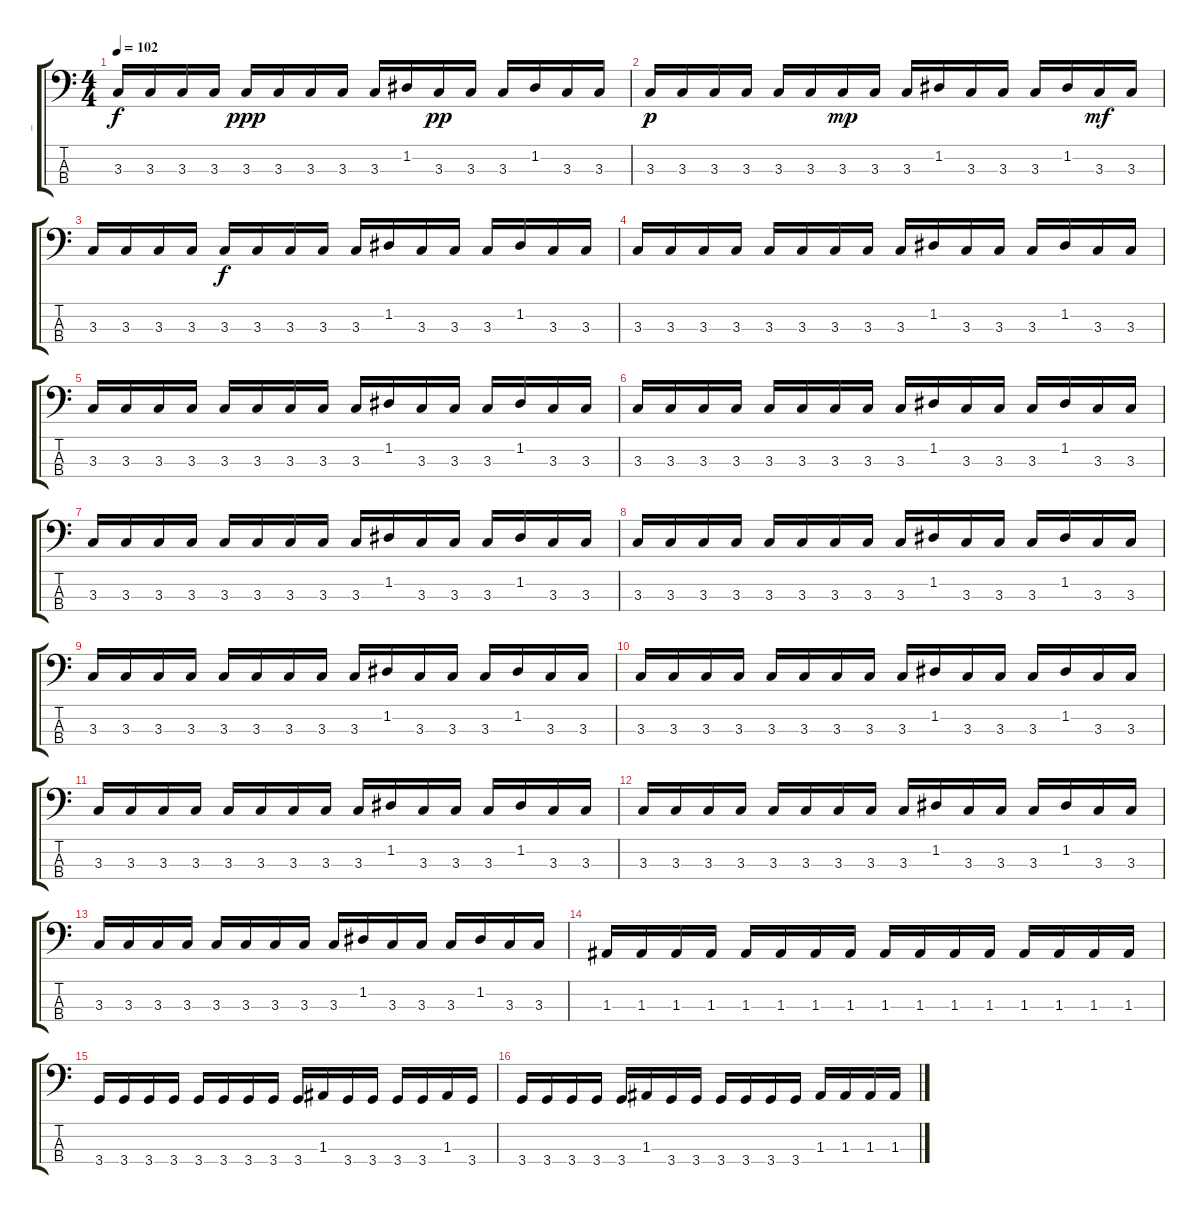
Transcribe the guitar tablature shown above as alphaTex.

\track ("_" "_") {instrument synthbass1}
\staff {score tabs}
\tuning (G2 D2 A1 E1) {hide}
\ts (4 4)
\tempo 102
\clef f4
\ks c
3.3.16{dy f instrument synthbass1} 3.3.16 3.3.16 3.3.16 3.3.16{dy ppp} 3.3.16 3.3.16 3.3.16 3.3.16 1.2.16 3.3.16{dy pp} 3.3.16 3.3.16 1.2.16 3.3.16 3.3.16 |
3.3.16{dy p} 3.3.16 3.3.16 3.3.16 3.3.16 3.3.16 3.3.16{dy mp} 3.3.16 3.3.16 1.2.16 3.3.16 3.3.16 3.3.16 1.2.16 3.3.16{dy mf} 3.3.16 |
3.3.16 3.3.16 3.3.16 3.3.16 3.3.16{dy f} 3.3.16 3.3.16 3.3.16 3.3.16 1.2.16 3.3.16 3.3.16 3.3.16 1.2.16 3.3.16 3.3.16 |
3.3.16 3.3.16 3.3.16 3.3.16 3.3.16 3.3.16 3.3.16 3.3.16 3.3.16 1.2.16 3.3.16 3.3.16 3.3.16 1.2.16 3.3.16 3.3.16 |
3.3.16 3.3.16 3.3.16 3.3.16 3.3.16 3.3.16 3.3.16 3.3.16 3.3.16 1.2.16 3.3.16 3.3.16 3.3.16 1.2.16 3.3.16 3.3.16 |
3.3.16 3.3.16 3.3.16 3.3.16 3.3.16 3.3.16 3.3.16 3.3.16 3.3.16 1.2.16 3.3.16 3.3.16 3.3.16 1.2.16 3.3.16 3.3.16 |
3.3.16 3.3.16 3.3.16 3.3.16 3.3.16 3.3.16 3.3.16 3.3.16 3.3.16 1.2.16 3.3.16 3.3.16 3.3.16 1.2.16 3.3.16 3.3.16 |
3.3.16 3.3.16 3.3.16 3.3.16 3.3.16 3.3.16 3.3.16 3.3.16 3.3.16 1.2.16 3.3.16 3.3.16 3.3.16 1.2.16 3.3.16 3.3.16 |
3.3.16 3.3.16 3.3.16 3.3.16 3.3.16 3.3.16 3.3.16 3.3.16 3.3.16 1.2.16 3.3.16 3.3.16 3.3.16 1.2.16 3.3.16 3.3.16 |
3.3.16 3.3.16 3.3.16 3.3.16 3.3.16 3.3.16 3.3.16 3.3.16 3.3.16 1.2.16 3.3.16 3.3.16 3.3.16 1.2.16 3.3.16 3.3.16 |
3.3.16 3.3.16 3.3.16 3.3.16 3.3.16 3.3.16 3.3.16 3.3.16 3.3.16 1.2.16 3.3.16 3.3.16 3.3.16 1.2.16 3.3.16 3.3.16 |
3.3.16 3.3.16 3.3.16 3.3.16 3.3.16 3.3.16 3.3.16 3.3.16 3.3.16 1.2.16 3.3.16 3.3.16 3.3.16 1.2.16 3.3.16 3.3.16 |
3.3.16 3.3.16 3.3.16 3.3.16 3.3.16 3.3.16 3.3.16 3.3.16 3.3.16 1.2.16 3.3.16 3.3.16 3.3.16 1.2.16 3.3.16 3.3.16 |
1.3.16 1.3.16 1.3.16 1.3.16 1.3.16 1.3.16 1.3.16 1.3.16 1.3.16 1.3.16 1.3.16 1.3.16 1.3.16 1.3.16 1.3.16 1.3.16 |
3.4.16 3.4.16 3.4.16 3.4.16 3.4.16 3.4.16 3.4.16 3.4.16 3.4.16 1.3.16 3.4.16 3.4.16 3.4.16 3.4.16 1.3.16 3.4.16 |
3.4.16 3.4.16 3.4.16 3.4.16 3.4.16 1.3.16 3.4.16 3.4.16 3.4.16 3.4.16 3.4.16 3.4.16 1.3.16 1.3.16 1.3.16 1.3.16
